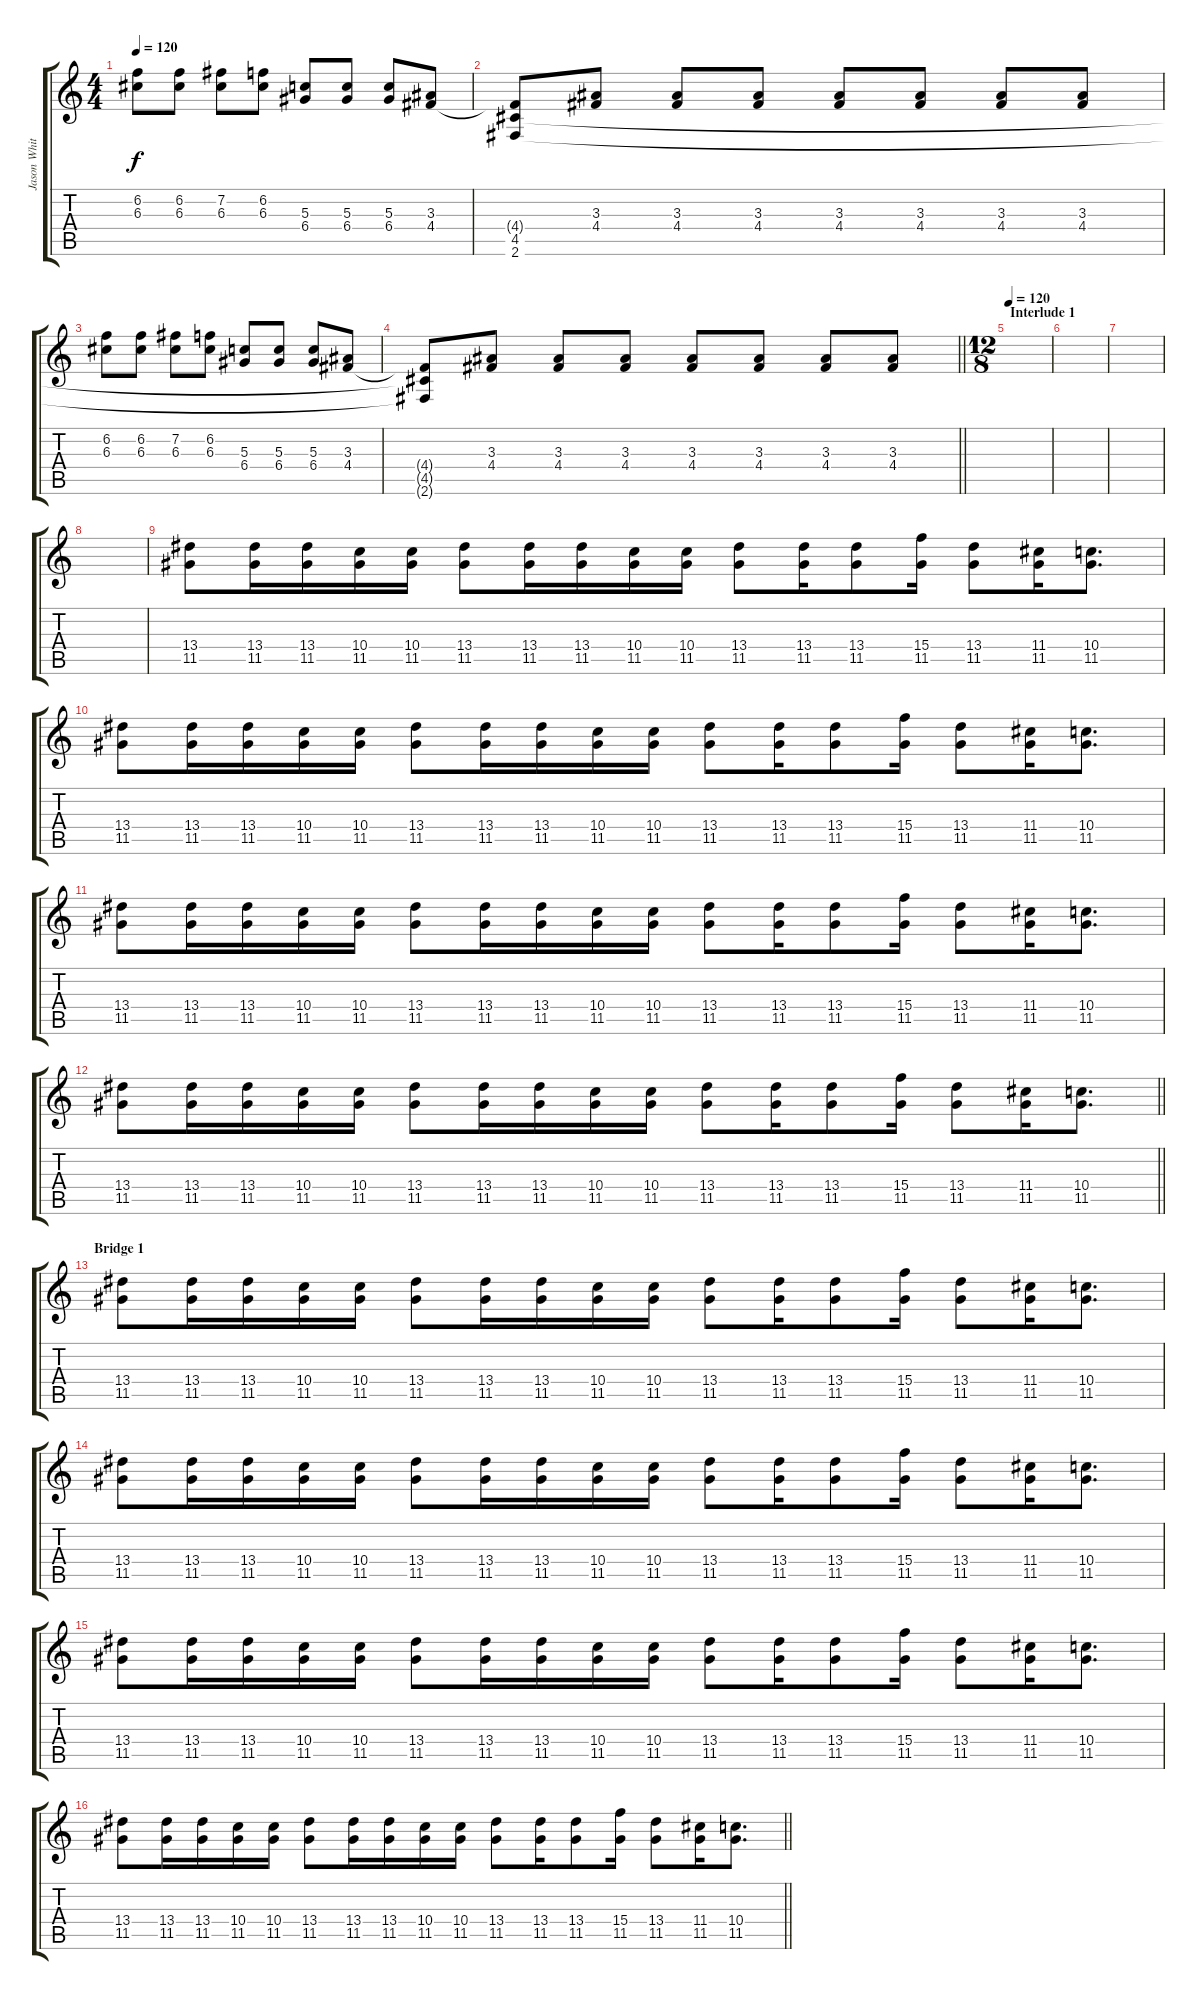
\track ("Jason White" "Jason Whit") {instrument distortionguitar}
\staff {score tabs}
\tuning (E4 B3 G3 D3 A2 E2) {hide}
\ts (4 4)
\tempo 120
\clef g2
\ks c
(6.2 6.3).8{dy f} (6.2 6.3).8 (7.2 6.3).8 (6.2 6.3).8 (5.3 6.4).8 (5.3 6.4).8 (5.3 6.4).8 (3.3 4.4).8 |
(4.4{t} 4.5{t} 2.6{t}).8 (3.3 4.4).8 (3.3 4.4).8 (3.3 4.4).8 (3.3 4.4).8 (3.3 4.4).8 (3.3 4.4).8 (3.3 4.4).8 |
(6.2 6.3).8 (6.2 6.3).8 (7.2 6.3).8 (6.2 6.3).8 (5.3 6.4).8 (5.3 6.4).8 (5.3 6.4).8 (3.3 4.4).8 |
\barLineRight lightlight
(4.4{t} 4.5{t} 2.6{t}).8 (3.3 4.4).8 (3.3 4.4).8 (3.3 4.4).8 (3.3 4.4).8 (3.3 4.4).8 (3.3 4.4).8 (3.3 4.4).8 |
\ts (12 8)
\section ("" "Interlude 1")
\tempo 120
|
|
|
|
(13.4 11.5).8 (13.4 11.5).16 (13.4 11.5).16 (10.4 11.5).16 (10.4 11.5).16 (13.4 11.5).8 (13.4 11.5).16 (13.4 11.5).16 (10.4 11.5).16 (10.4 11.5).16 (13.4 11.5).8 (13.4 11.5).16 (13.4 11.5).8 (15.4 11.5).16 (13.4 11.5).8 (11.4 11.5).16 (10.4 11.5).8{d} |
(13.4 11.5).8 (13.4 11.5).16 (13.4 11.5).16 (10.4 11.5).16 (10.4 11.5).16 (13.4 11.5).8 (13.4 11.5).16 (13.4 11.5).16 (10.4 11.5).16 (10.4 11.5).16 (13.4 11.5).8 (13.4 11.5).16 (13.4 11.5).8 (15.4 11.5).16 (13.4 11.5).8 (11.4 11.5).16 (10.4 11.5).8{d} |
(13.4 11.5).8 (13.4 11.5).16 (13.4 11.5).16 (10.4 11.5).16 (10.4 11.5).16 (13.4 11.5).8 (13.4 11.5).16 (13.4 11.5).16 (10.4 11.5).16 (10.4 11.5).16 (13.4 11.5).8 (13.4 11.5).16 (13.4 11.5).8 (15.4 11.5).16 (13.4 11.5).8 (11.4 11.5).16 (10.4 11.5).8{d} |
\barLineRight lightlight
(13.4 11.5).8 (13.4 11.5).16 (13.4 11.5).16 (10.4 11.5).16 (10.4 11.5).16 (13.4 11.5).8 (13.4 11.5).16 (13.4 11.5).16 (10.4 11.5).16 (10.4 11.5).16 (13.4 11.5).8 (13.4 11.5).16 (13.4 11.5).8 (15.4 11.5).16 (13.4 11.5).8 (11.4 11.5).16 (10.4 11.5).8{d} |
\section ("" "Bridge 1")
(13.4 11.5).8 (13.4 11.5).16 (13.4 11.5).16 (10.4 11.5).16 (10.4 11.5).16 (13.4 11.5).8 (13.4 11.5).16 (13.4 11.5).16 (10.4 11.5).16 (10.4 11.5).16 (13.4 11.5).8 (13.4 11.5).16 (13.4 11.5).8 (15.4 11.5).16 (13.4 11.5).8 (11.4 11.5).16 (10.4 11.5).8{d} |
(13.4 11.5).8 (13.4 11.5).16 (13.4 11.5).16 (10.4 11.5).16 (10.4 11.5).16 (13.4 11.5).8 (13.4 11.5).16 (13.4 11.5).16 (10.4 11.5).16 (10.4 11.5).16 (13.4 11.5).8 (13.4 11.5).16 (13.4 11.5).8 (15.4 11.5).16 (13.4 11.5).8 (11.4 11.5).16 (10.4 11.5).8{d} |
(13.4 11.5).8 (13.4 11.5).16 (13.4 11.5).16 (10.4 11.5).16 (10.4 11.5).16 (13.4 11.5).8 (13.4 11.5).16 (13.4 11.5).16 (10.4 11.5).16 (10.4 11.5).16 (13.4 11.5).8 (13.4 11.5).16 (13.4 11.5).8 (15.4 11.5).16 (13.4 11.5).8 (11.4 11.5).16 (10.4 11.5).8{d} |
\barLineRight lightlight
(13.4 11.5).8 (13.4 11.5).16 (13.4 11.5).16 (10.4 11.5).16 (10.4 11.5).16 (13.4 11.5).8 (13.4 11.5).16 (13.4 11.5).16 (10.4 11.5).16 (10.4 11.5).16 (13.4 11.5).8 (13.4 11.5).16 (13.4 11.5).8 (15.4 11.5).16 (13.4 11.5).8 (11.4 11.5).16 (10.4 11.5).8{d}
